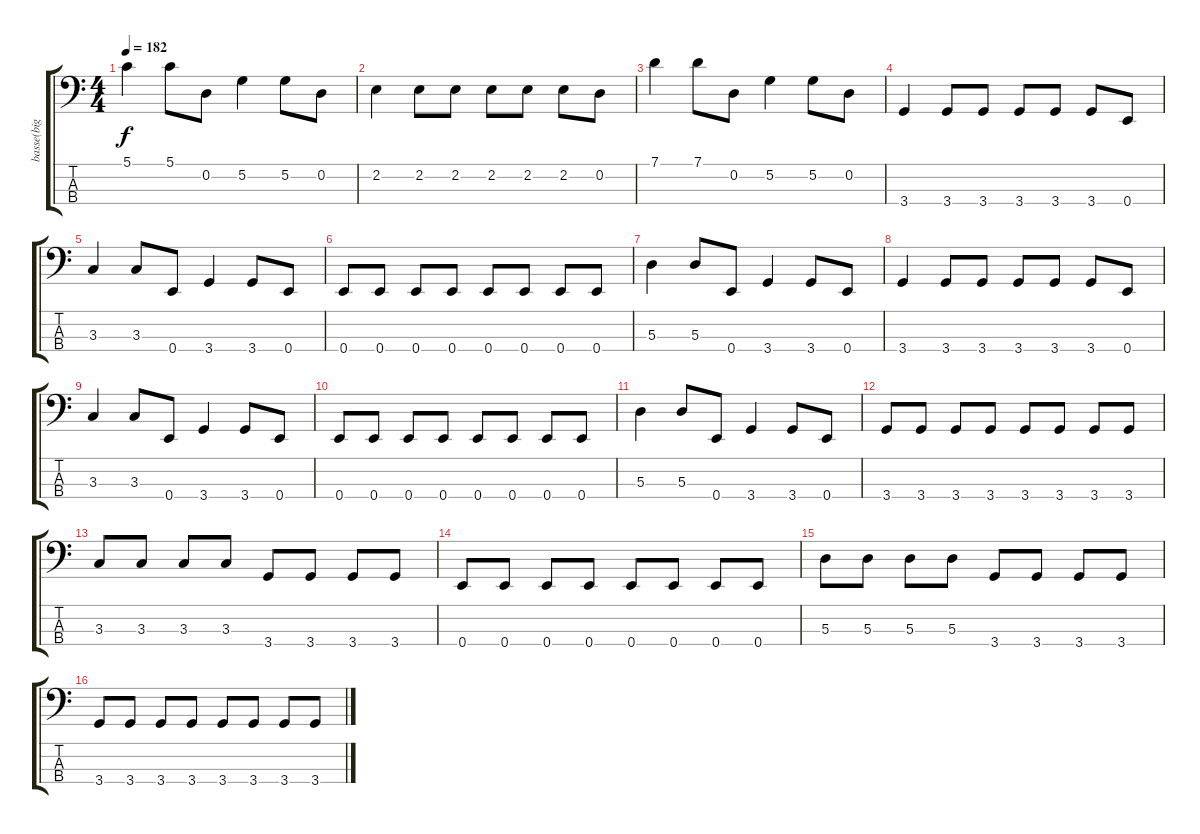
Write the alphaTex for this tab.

\track ("basse(big jay)" "basse(big ") {instrument electricbasspick}
\staff {score tabs}
\tuning (G2 D2 A1 E1) {hide}
\ts (4 4)
\tempo 182
\clef f4
\ks c
5.1.4{dy f} 5.1.8 0.2.8 5.2.4 5.2.8 0.2.8 |
2.2.4 2.2.8 2.2.8 2.2.8 2.2.8 2.2.8 0.2.8 |
7.1.4 7.1.8 0.2.8 5.2.4 5.2.8 0.2.8 |
3.4.4 3.4.8 3.4.8 3.4.8 3.4.8 3.4.8 0.4.8 |
3.3.4 3.3.8 0.4.8 3.4.4 3.4.8 0.4.8 |
0.4.8 0.4.8 0.4.8 0.4.8 0.4.8 0.4.8 0.4.8 0.4.8 |
5.3.4 5.3.8 0.4.8 3.4.4 3.4.8 0.4.8 |
3.4.4 3.4.8 3.4.8 3.4.8 3.4.8 3.4.8 0.4.8 |
3.3.4 3.3.8 0.4.8 3.4.4 3.4.8 0.4.8 |
0.4.8 0.4.8 0.4.8 0.4.8 0.4.8 0.4.8 0.4.8 0.4.8 |
5.3.4 5.3.8 0.4.8 3.4.4 3.4.8 0.4.8 |
3.4.8 3.4.8 3.4.8 3.4.8 3.4.8 3.4.8 3.4.8 3.4.8 |
3.3.8 3.3.8 3.3.8 3.3.8 3.4.8 3.4.8 3.4.8 3.4.8 |
0.4.8 0.4.8 0.4.8 0.4.8 0.4.8 0.4.8 0.4.8 0.4.8 |
5.3.8 5.3.8 5.3.8 5.3.8 3.4.8 3.4.8 3.4.8 3.4.8 |
3.4.8 3.4.8 3.4.8 3.4.8 3.4.8 3.4.8 3.4.8 3.4.8
